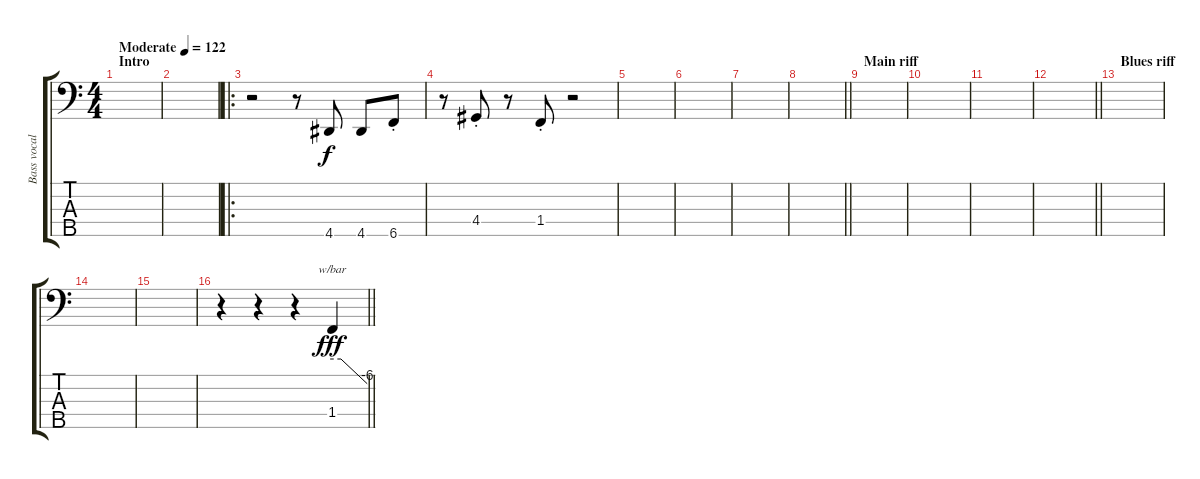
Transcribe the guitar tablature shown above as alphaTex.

\track ("Bass vocals" "Bass vocal") {instrument synthbass1}
\staff {score tabs}
\tuning (G2 D2 A1 E1 B0) {hide}
\ts (4 4)
\section ("" "Intro")
\tempo (122 "Moderate")
\clef f4
\ks c
|
|
\ro
r.2 r.8 4.5.8 4.5.8 6.5{st}.8 |
r.8 4.4{st}.8 r.8 1.4{st}.8 r.2 |
|
|
|
\barLineRight lightlight
|
\section ("" "Main riff")
|
|
|
\barLineRight lightlight
|
\section ("" "Blues riff")
|
|
|
\barLineRight lightlight
r.4 r.4 r.4 1.4.4{tbe (custom default 0 0 15 0 60 -24) dy fff}
